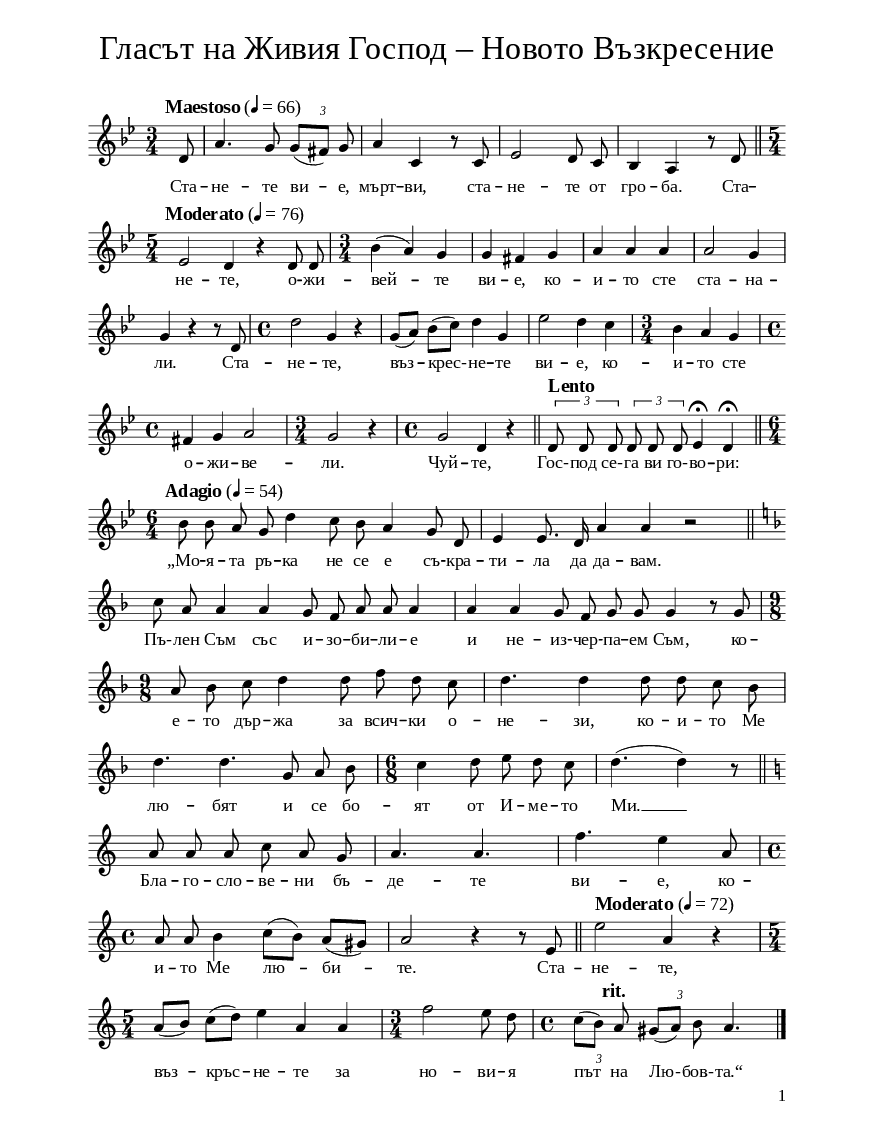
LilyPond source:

\version "2.24.2"

% include paper part and global functions
\include "include/globals.ily"

\bookpart {
  \label #'ref190
  \tocItem \markup "Гласът на Живия Господ"
  \paper {
    print-all-headers = ##t
    print-page-number = ##t
    print-first-page-number = ##t

    % put page numbers on the bottom
    oddHeaderMarkup = \markup ""
    evenHeaderMarkup = \markup ""
    oddFooterMarkup = \markup
    \fill-line {
      ""
      \if \should-print-page-number \fromproperty #'page:page-number-string
    }
    evenFooterMarkup = \markup
    \fill-line {
      \if \should-print-page-number \fromproperty #'page:page-number-string
      ""
    }

    left-margin = 1.5\cm
    right-margin = 1.5\cm
    top-margin = 1.6\cm
    bottom-margin = 1.2\cm
    ragged-bottom = ##t % do not spread the staves to fill the whole vertical space

    % change distance between staves
    system-system-spacing =
    #'((basic-distance . 8)
       (minimum-distance . 6)
       (padding . 1)
       (stretchability . 12))
  }
  \score {
    \include "include/score-layout.ily"

    \new Voice \absolute {
      \clef treble
      \key g \minor
      \time 3/4
      \tempoFunc "Maestoso" 4 "66"

      \partial 8
      d'8 | % 2
      a'4. g'8 \once \omit TupletBracket \tuplet 3/2 {
        g'8 ( [ fis'8 ])  g'8
      }
      | % 3
      a'4 c'4 r8 c'8 | % 4
      es'2 \autoBeamOff d'8 c'8  | % 5
      bes4 a4 r8 d'8 \bar "||" \break | % 6
      \time 5/4  | % 6
      \tempoFunc "Moderato" 4 "76"
      es'2 d'4 r4 d'8 d'8 | % 7
      \time 3/4  | % 7
      bes'4 ( a'4 ) g'4 | % 8
      g'4 fis'4 g'4 | % 9
      a'4 a'4 a'4 |
      a'2 g'4 \break  | % 11
      g'4 r4 r8 d'8 | % 12
      \time 4/4  | % 12
      d''2 g'4 r4| % 13
       g'8 ( [ a'8 ) ]  bes'8 ( [  c''8 )
      ]  d''4 g'4 |  % 14
      es''2  d''4  c''4 | % 15
      \time 3/4  | % 15
      bes'4 a'4 g'4 \break | % 16
      \time 4/4  | % 16
      fis'4 g'4 a'2 | % 17
      \time 3/4  | % 17
      g'2 r4 | % 18
      \time 4/4  | % 18
      g'2 d'4 r4 \bar "||"
      \autoBeamOff
      \tempo "Lento"
      \times 2/3  {
        d'8  d'8 d'8
      }
      \times 2/3  {
        d'8 d'8 d'8
      }
      es'4 ^\fermata d'4 ^\fermata \bar "||"
      \break |
      \tempoFunc "Adagio" 4 "54"
      \time 6/4
      bes'8  bes'8 a'8 g'8
      d''4  c''8  bes'8  % 21
      a'4 g'8 d'8 | es'4 es'8. d'16 a'4 a'4 r2 \break \bar "||" | % 23

      \key f \major
      c''8 a'8 a'4 a'4  g'8 f'8 a'8 a'8 a'4 | % 25
      a'4 a'4 g'8 f'8 g'8 g'8 g'4 r8 g'8 | \break  % 27
      \time 9/8
      \autoBeamOff
      a'8  bes'8  c''8  d''4
      d''8 f''8  d''8  c''8 | d''4.
      d''4  d''8
      d''8  c''8  bes'8 | \break
      d''4.
      d''4. g'8 a'8  bes'8 |
      \time 6/8
      c''4  d''8 e''8  d''8  c''8 |  d''4. (d''4) r8 | \bar "||" \break
      \key a \minor
      \autoBeamOff a'8 a'8 a'8 c''8 a'8 g'8 | a'4. a'4. |
      f''4.  e''4 a'8  | \break
      \time 4/4  | % 35
      a'8 a'8  b'4  c''8 ( [
      b'8 ) ] a'8 ( [ gis'8 ) ] | % 36
      a'2 r4 r8 e'8 \bar "||"
      | % 37
      | % 37
      \tempoFunc "Moderato" 4 "72"
      e''2 a'4 r4 |  \break  % 38

      \autoBeamOn

      \time 5/4 a'8 (  [ b'8] )   c''8 (  [ d''8] )  e''4 a'4  a'4 |
      \time 3/4
      f''2  \autoBeamOff e''8  d''8 |
      \time 4/4
      \tweak direction #up \once \omit TupletBracket \times 2/3 {
        \once \override Slur.positions = #'(1 . 1)
        \tempo "         rit." c''8   ( [  b'8 ) ]  a'8
      }
      \once \omit TupletBracket \times 2/3 {
        gis'8 ( [  a'8
        ) ] b'8
      }
      a'4.
      \bar "|."

    }

    \addlyrics {
      Ста -- не -- те ви -- е, мърт --
      ви, ста -- не -- те от гро -- ба.
      Ста -- не -- те, о -- жи -- вей --
      те ви -- е, ко -- и -- то сте ста --
      на -- ли. Ста -- не -- те, въз --
      "крес-" -- не -- те ви -- е, ко -- и
      -- то сте о -- жи -- ве -- ли. Чуй --
      те, "Гос-" -- под "се-" -- га ви "го-" --
      во -- ри: „Мо -- я -- та ръ -- ка
      не се е съ -- кра -- ти -- ла да
      да -- вам. "Пъ-" -- лен Съм със и --
      зо -- би -- ли -- е и не -- из -- чер
      -- па -- ем Съм, ко -- е -- то дър --
      жа за всич -- ки о -- не -- зи, ко
      -- и -- то Ме лю -- бят и се бо --
      ят от И -- ме -- то Ми. __ Бла -- го --
      сло -- ве -- ни бъ -- де -- те ви --
      е, ко -- и -- то Ме лю -- би
      -- те. Ста -- не -- те, въз --
      кръс -- не -- те за но -- ви -- я
      път на "Лю-" -- "бов-" -- та.“}

      \header {
        title = \titleFunc "Гласът на Живия Господ – Новото Възкресение" " Glasăt na Živija Gospod – Novoto Văzkresenie"
      }

      \midi{}

    } % score

  } % bookpart

  % Più mosso
  %
